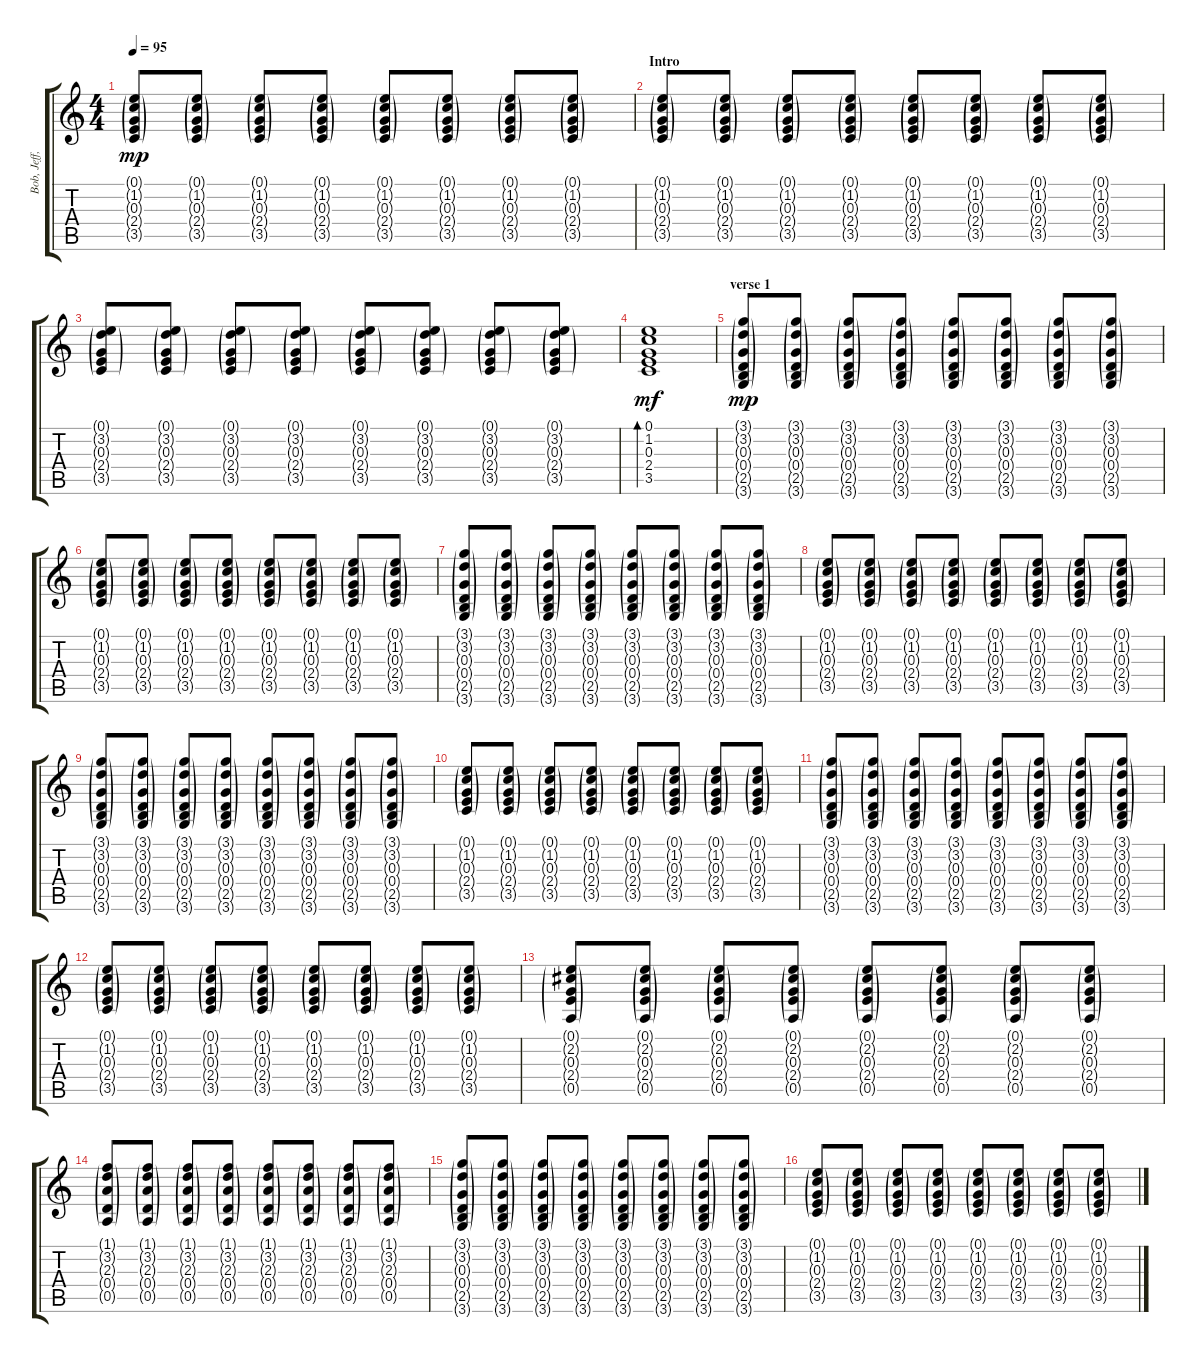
\track ("Bob, Jeff, George" "Bob, Jeff,") {instrument acousticguitarnylon}
\staff {score tabs}
\tuning (E4 B3 G3 D3 A2 E2) {hide}
\ts (4 4)
\tempo 95
\clef g2
\ks c
(0.1{g} 1.2{g} 0.3{g} 2.4{g} 3.5{g}).8{dy mp instrument acousticguitarnylon} (0.1{g} 1.2{g} 0.3{g} 2.4{g} 3.5{g}).8 (0.1{g} 1.2{g} 0.3{g} 2.4{g} 3.5{g}).8 (0.1{g} 1.2{g} 0.3{g} 2.4{g} 3.5{g}).8 (0.1{g} 1.2{g} 0.3{g} 2.4{g} 3.5{g}).8 (0.1{g} 1.2{g} 0.3{g} 2.4{g} 3.5{g}).8 (0.1{g} 1.2{g} 0.3{g} 2.4{g} 3.5{g}).8 (0.1{g} 1.2{g} 0.3{g} 2.4{g} 3.5{g}).8 |
\section ("" "Intro")
(0.1{g} 1.2{g} 0.3{g} 2.4{g} 3.5{g}).8 (0.1{g} 1.2{g} 0.3{g} 2.4{g} 3.5{g}).8 (0.1{g} 1.2{g} 0.3{g} 2.4{g} 3.5{g}).8 (0.1{g} 1.2{g} 0.3{g} 2.4{g} 3.5{g}).8 (0.1{g} 1.2{g} 0.3{g} 2.4{g} 3.5{g}).8 (0.1{g} 1.2{g} 0.3{g} 2.4{g} 3.5{g}).8 (0.1{g} 1.2{g} 0.3{g} 2.4{g} 3.5{g}).8 (0.1{g} 1.2{g} 0.3{g} 2.4{g} 3.5{g}).8 |
(0.1{g} 3.2{g} 0.3{g} 2.4{g} 3.5{g}).8 (0.1{g} 3.2{g} 0.3{g} 2.4{g} 3.5{g}).8 (0.1{g} 3.2{g} 0.3{g} 2.4{g} 3.5{g}).8 (0.1{g} 3.2{g} 0.3{g} 2.4{g} 3.5{g}).8 (0.1{g} 3.2{g} 0.3{g} 2.4{g} 3.5{g}).8 (0.1{g} 3.2{g} 0.3{g} 2.4{g} 3.5{g}).8 (0.1{g} 3.2{g} 0.3{g} 2.4{g} 3.5{g}).8 (0.1{g} 3.2{g} 0.3{g} 2.4{g} 3.5{g}).8 |
(0.1 1.2 0.3 2.4 3.5).1{bd 60 dy mf} |
\section ("" "verse 1")
(3.1{g} 3.2{g} 0.3{g} 0.4{g} 2.5{g} 3.6{g}).8{dy mp} (3.1{g} 3.2{g} 0.3{g} 0.4{g} 2.5{g} 3.6{g}).8 (3.1{g} 3.2{g} 0.3{g} 0.4{g} 2.5{g} 3.6{g}).8 (3.1{g} 3.2{g} 0.3{g} 0.4{g} 2.5{g} 3.6{g}).8 (3.1{g} 3.2{g} 0.3{g} 0.4{g} 2.5{g} 3.6{g}).8 (3.1{g} 3.2{g} 0.3{g} 0.4{g} 2.5{g} 3.6{g}).8 (3.1{g} 3.2{g} 0.3{g} 0.4{g} 2.5{g} 3.6{g}).8 (3.1{g} 3.2{g} 0.3{g} 0.4{g} 2.5{g} 3.6{g}).8 |
(0.1{g} 1.2{g} 0.3{g} 2.4{g} 3.5{g}).8 (0.1{g} 1.2{g} 0.3{g} 2.4{g} 3.5{g}).8 (0.1{g} 1.2{g} 0.3{g} 2.4{g} 3.5{g}).8 (0.1{g} 1.2{g} 0.3{g} 2.4{g} 3.5{g}).8 (0.1{g} 1.2{g} 0.3{g} 2.4{g} 3.5{g}).8 (0.1{g} 1.2{g} 0.3{g} 2.4{g} 3.5{g}).8 (0.1{g} 1.2{g} 0.3{g} 2.4{g} 3.5{g}).8 (0.1{g} 1.2{g} 0.3{g} 2.4{g} 3.5{g}).8 |
(3.1{g} 3.2{g} 0.3{g} 0.4{g} 2.5{g} 3.6{g}).8 (3.1{g} 3.2{g} 0.3{g} 0.4{g} 2.5{g} 3.6{g}).8 (3.1{g} 3.2{g} 0.3{g} 0.4{g} 2.5{g} 3.6{g}).8 (3.1{g} 3.2{g} 0.3{g} 0.4{g} 2.5{g} 3.6{g}).8 (3.1{g} 3.2{g} 0.3{g} 0.4{g} 2.5{g} 3.6{g}).8 (3.1{g} 3.2{g} 0.3{g} 0.4{g} 2.5{g} 3.6{g}).8 (3.1{g} 3.2{g} 0.3{g} 0.4{g} 2.5{g} 3.6{g}).8 (3.1{g} 3.2{g} 0.3{g} 0.4{g} 2.5{g} 3.6{g}).8 |
(0.1{g} 1.2{g} 0.3{g} 2.4{g} 3.5{g}).8 (0.1{g} 1.2{g} 0.3{g} 2.4{g} 3.5{g}).8 (0.1{g} 1.2{g} 0.3{g} 2.4{g} 3.5{g}).8 (0.1{g} 1.2{g} 0.3{g} 2.4{g} 3.5{g}).8 (0.1{g} 1.2{g} 0.3{g} 2.4{g} 3.5{g}).8 (0.1{g} 1.2{g} 0.3{g} 2.4{g} 3.5{g}).8 (0.1{g} 1.2{g} 0.3{g} 2.4{g} 3.5{g}).8 (0.1{g} 1.2{g} 0.3{g} 2.4{g} 3.5{g}).8 |
(3.1{g} 3.2{g} 0.3{g} 0.4{g} 2.5{g} 3.6{g}).8 (3.1{g} 3.2{g} 0.3{g} 0.4{g} 2.5{g} 3.6{g}).8 (3.1{g} 3.2{g} 0.3{g} 0.4{g} 2.5{g} 3.6{g}).8 (3.1{g} 3.2{g} 0.3{g} 0.4{g} 2.5{g} 3.6{g}).8 (3.1{g} 3.2{g} 0.3{g} 0.4{g} 2.5{g} 3.6{g}).8 (3.1{g} 3.2{g} 0.3{g} 0.4{g} 2.5{g} 3.6{g}).8 (3.1{g} 3.2{g} 0.3{g} 0.4{g} 2.5{g} 3.6{g}).8 (3.1{g} 3.2{g} 0.3{g} 0.4{g} 2.5{g} 3.6{g}).8 |
(0.1{g} 1.2{g} 0.3{g} 2.4{g} 3.5{g}).8 (0.1{g} 1.2{g} 0.3{g} 2.4{g} 3.5{g}).8 (0.1{g} 1.2{g} 0.3{g} 2.4{g} 3.5{g}).8 (0.1{g} 1.2{g} 0.3{g} 2.4{g} 3.5{g}).8 (0.1{g} 1.2{g} 0.3{g} 2.4{g} 3.5{g}).8 (0.1{g} 1.2{g} 0.3{g} 2.4{g} 3.5{g}).8 (0.1{g} 1.2{g} 0.3{g} 2.4{g} 3.5{g}).8 (0.1{g} 1.2{g} 0.3{g} 2.4{g} 3.5{g}).8 |
(3.1{g} 3.2{g} 0.3{g} 0.4{g} 2.5{g} 3.6{g}).8 (3.1{g} 3.2{g} 0.3{g} 0.4{g} 2.5{g} 3.6{g}).8 (3.1{g} 3.2{g} 0.3{g} 0.4{g} 2.5{g} 3.6{g}).8 (3.1{g} 3.2{g} 0.3{g} 0.4{g} 2.5{g} 3.6{g}).8 (3.1{g} 3.2{g} 0.3{g} 0.4{g} 2.5{g} 3.6{g}).8 (3.1{g} 3.2{g} 0.3{g} 0.4{g} 2.5{g} 3.6{g}).8 (3.1{g} 3.2{g} 0.3{g} 0.4{g} 2.5{g} 3.6{g}).8 (3.1{g} 3.2{g} 0.3{g} 0.4{g} 2.5{g} 3.6{g}).8 |
(0.1{g} 1.2{g} 0.3{g} 2.4{g} 3.5{g}).8 (0.1{g} 1.2{g} 0.3{g} 2.4{g} 3.5{g}).8 (0.1{g} 1.2{g} 0.3{g} 2.4{g} 3.5{g}).8 (0.1{g} 1.2{g} 0.3{g} 2.4{g} 3.5{g}).8 (0.1{g} 1.2{g} 0.3{g} 2.4{g} 3.5{g}).8 (0.1{g} 1.2{g} 0.3{g} 2.4{g} 3.5{g}).8 (0.1{g} 1.2{g} 0.3{g} 2.4{g} 3.5{g}).8 (0.1{g} 1.2{g} 0.3{g} 2.4{g} 3.5{g}).8 |
(0.1{g} 2.2{g} 0.3{g} 2.4{g} 0.5{g}).8 (0.1{g} 2.2{g} 0.3{g} 2.4{g} 0.5{g}).8 (0.1{g} 2.2{g} 0.3{g} 2.4{g} 0.5{g}).8 (0.1{g} 2.2{g} 0.3{g} 2.4{g} 0.5{g}).8 (0.1{g} 2.2{g} 0.3{g} 2.4{g} 0.5{g}).8 (0.1{g} 2.2{g} 0.3{g} 2.4{g} 0.5{g}).8 (0.1{g} 2.2{g} 0.3{g} 2.4{g} 0.5{g}).8 (0.1{g} 2.2{g} 0.3{g} 2.4{g} 0.5{g}).8 |
(1.1{g} 3.2{g} 2.3{g} 0.4{g} 0.5{g}).8 (1.1{g} 3.2{g} 2.3{g} 0.4{g} 0.5{g}).8 (1.1{g} 3.2{g} 2.3{g} 0.4{g} 0.5{g}).8 (1.1{g} 3.2{g} 2.3{g} 0.4{g} 0.5{g}).8 (1.1{g} 3.2{g} 2.3{g} 0.4{g} 0.5{g}).8 (1.1{g} 3.2{g} 2.3{g} 0.4{g} 0.5{g}).8 (1.1{g} 3.2{g} 2.3{g} 0.4{g} 0.5{g}).8 (1.1{g} 3.2{g} 2.3{g} 0.4{g} 0.5{g}).8 |
(3.1{g} 3.2{g} 0.3{g} 0.4{g} 2.5{g} 3.6{g}).8 (3.1{g} 3.2{g} 0.3{g} 0.4{g} 2.5{g} 3.6{g}).8 (3.1{g} 3.2{g} 0.3{g} 0.4{g} 2.5{g} 3.6{g}).8 (3.1{g} 3.2{g} 0.3{g} 0.4{g} 2.5{g} 3.6{g}).8 (3.1{g} 3.2{g} 0.3{g} 0.4{g} 2.5{g} 3.6{g}).8 (3.1{g} 3.2{g} 0.3{g} 0.4{g} 2.5{g} 3.6{g}).8 (3.1{g} 3.2{g} 0.3{g} 0.4{g} 2.5{g} 3.6{g}).8 (3.1{g} 3.2{g} 0.3{g} 0.4{g} 2.5{g} 3.6{g}).8 |
(0.1{g} 1.2{g} 0.3{g} 2.4{g} 3.5{g}).8 (0.1{g} 1.2{g} 0.3{g} 2.4{g} 3.5{g}).8 (0.1{g} 1.2{g} 0.3{g} 2.4{g} 3.5{g}).8 (0.1{g} 1.2{g} 0.3{g} 2.4{g} 3.5{g}).8 (0.1{g} 1.2{g} 0.3{g} 2.4{g} 3.5{g}).8 (0.1{g} 1.2{g} 0.3{g} 2.4{g} 3.5{g}).8 (0.1{g} 1.2{g} 0.3{g} 2.4{g} 3.5{g}).8 (0.1{g} 1.2{g} 0.3{g} 2.4{g} 3.5{g}).8
